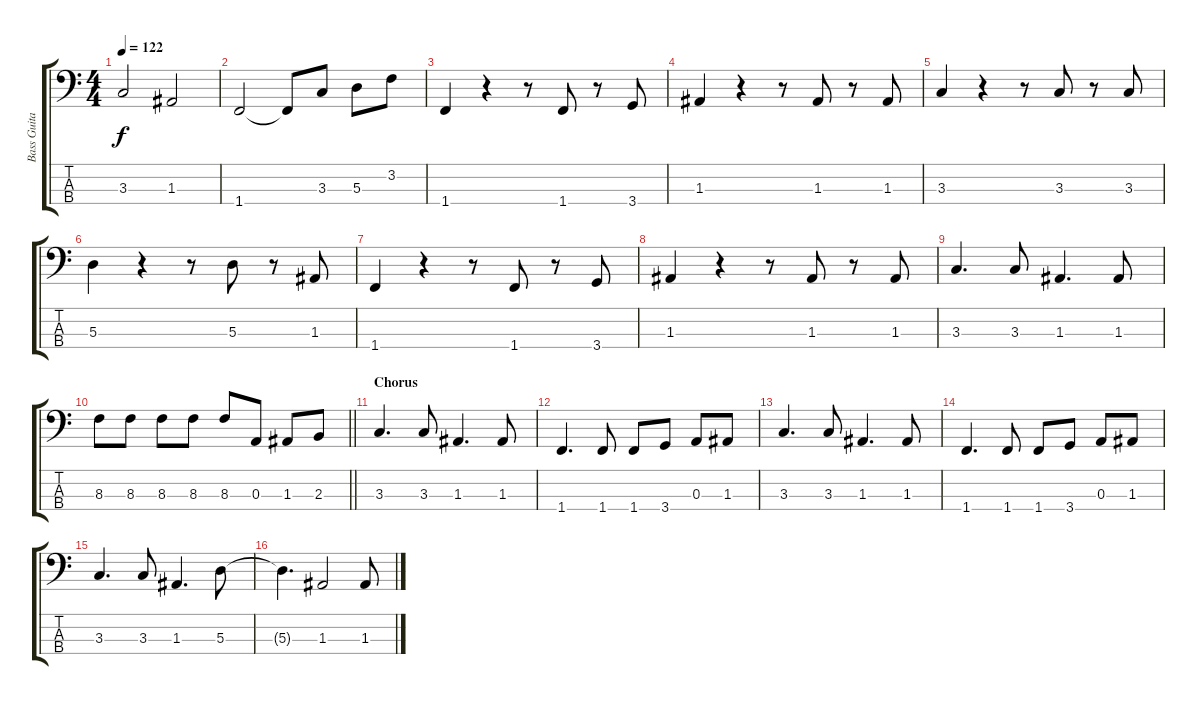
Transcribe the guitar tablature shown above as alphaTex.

\track ("Bass Guitar" "Bass Guita") {instrument electricbassfinger}
\staff {score tabs}
\tuning (G2 D2 A1 E1) {hide}
\ts (4 4)
\tempo 122
\clef f4
\ks c
3.3.2{dy f} 1.3.2 |
1.4.2 1.4{t}.8 3.3.8 5.3.8 3.2.8 |
1.4.4 r.4 r.8 1.4.8 r.8 3.4.8 |
1.3.4 r.4 r.8 1.3.8 r.8 1.3.8 |
3.3.4 r.4 r.8 3.3.8 r.8 3.3.8 |
5.3.4 r.4 r.8 5.3.8 r.8 1.3.8 |
1.4.4 r.4 r.8 1.4.8 r.8 3.4.8 |
1.3.4 r.4 r.8 1.3.8 r.8 1.3.8 |
3.3.4{d} 3.3.8 1.3.4{d} 1.3.8 |
\barLineRight lightlight
8.3.8 8.3.8 8.3.8 8.3.8 8.3.8 0.3.8 1.3.8 2.3.8 |
\section ("" "Chorus")
3.3.4{d} 3.3.8 1.3.4{d} 1.3.8 |
1.4.4{d} 1.4.8 1.4.8 3.4.8 0.3.8 1.3.8 |
3.3.4{d} 3.3.8 1.3.4{d} 1.3.8 |
1.4.4{d} 1.4.8 1.4.8 3.4.8 0.3.8 1.3.8 |
3.3.4{d} 3.3.8 1.3.4{d} 5.3.8 |
5.3{t}.4{d} 1.3.2 1.3.8
